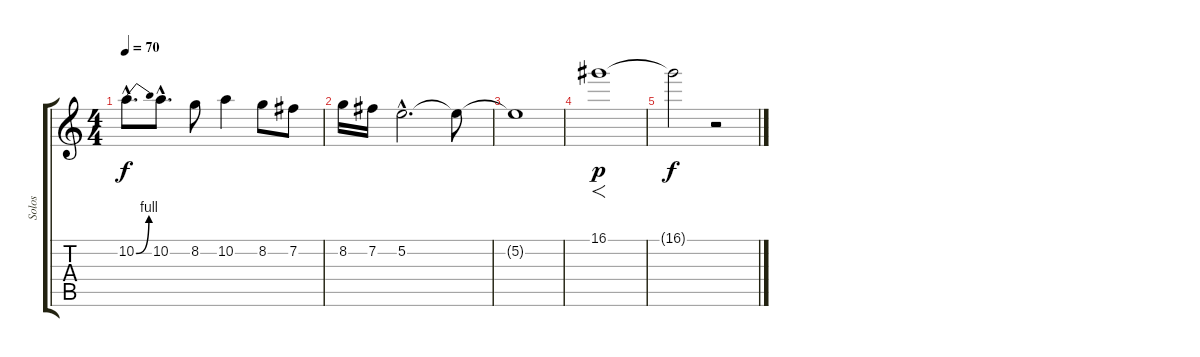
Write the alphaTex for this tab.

\track ("Solos" "Solos") {instrument distortionguitar}
\staff {score tabs}
\tuning (E4 B3 G3 D3 A2 E2) {hide}
\ts (4 4)
\tempo 70
\clef g2
\ks c
10.2{be (bend 0 0 60 4) hac}.8{d dy f} 10.2{hac}.8{d} 8.2.8 10.2.4 8.2.8 7.2.8 |
8.2.16 7.2.16 5.2{hac}.2{d} 5.2{t}.8 |
5.2{t}.1 |
16.1.1{f dy p} |
16.1{t}.2{dy f} r.2
